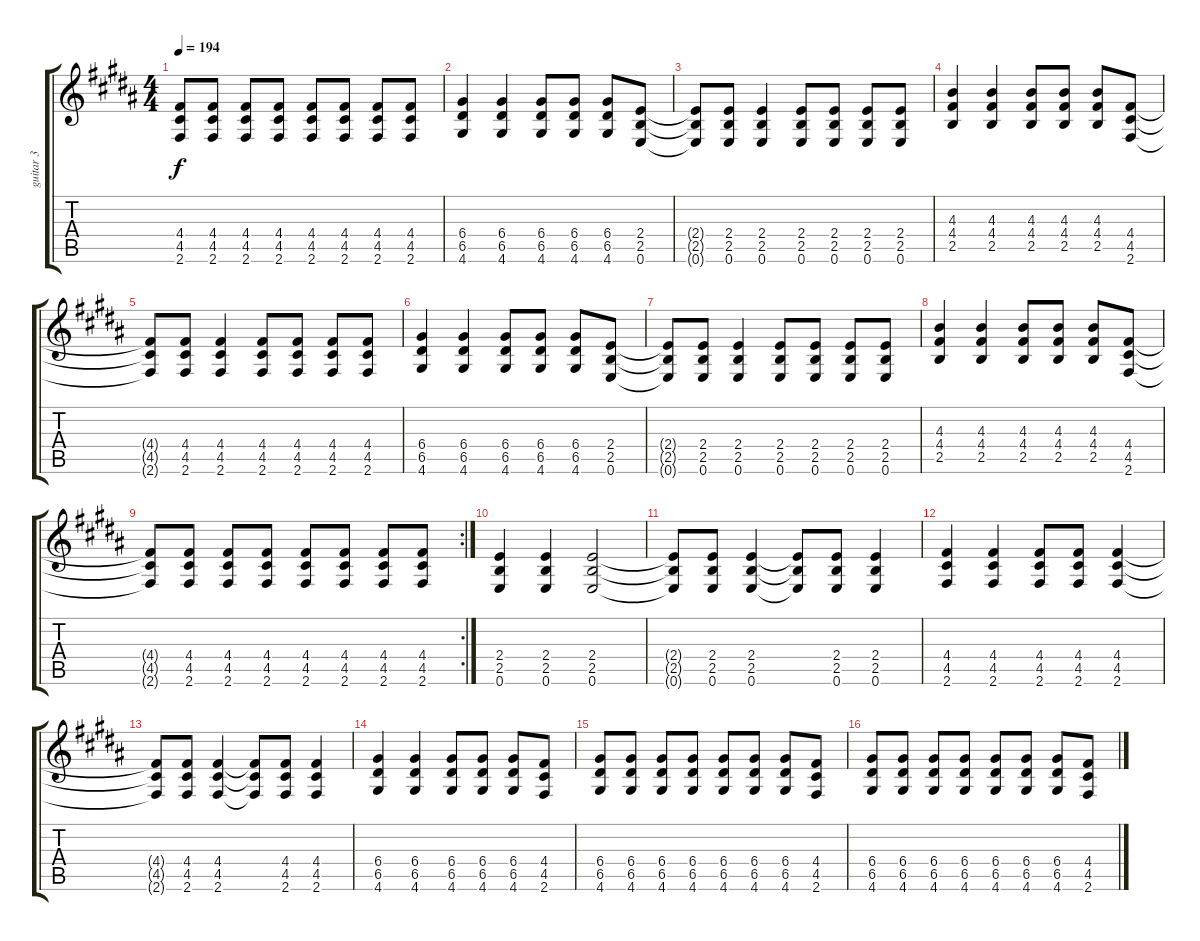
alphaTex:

\track ("guitar 3" "guitar 3") {instrument distortionguitar}
\staff {score tabs}
\tuning (E4 B3 G3 D3 A2 E2) {hide}
\ts (4 4)
\tempo 194
\clef g2
\ks b
(4.4{t} 4.5{t} 2.6{t}).8{dy f} (4.4 4.5 2.6).8 (4.4 4.5 2.6).8 (4.4 4.5 2.6).8 (4.4 4.5 2.6).8 (4.4 4.5 2.6).8 (4.4 4.5 2.6).8 (4.4 4.5 2.6).8 |
(6.4 6.5 4.6).4 (6.4 6.5 4.6).4 (6.4 6.5 4.6).8 (6.4 6.5 4.6).8 (6.4 6.5 4.6).8 (2.4 2.5 0.6).8 |
(2.4{t} 2.5{t} 0.6{t}).8 (2.4 2.5 0.6).8 (2.4 2.5 0.6).4 (2.4 2.5 0.6).8 (2.4 2.5 0.6).8 (2.4 2.5 0.6).8 (2.4 2.5 0.6).8 |
(4.3 4.4 2.5).4 (4.3 4.4 2.5).4 (4.3 4.4 2.5).8 (4.3 4.4 2.5).8 (4.3 4.4 2.5).8 (4.4 4.5 2.6).8 |
(4.4{t} 4.5{t} 2.6{t}).8 (4.4 4.5 2.6).8 (4.4 4.5 2.6).4 (4.4 4.5 2.6).8 (4.4 4.5 2.6).8 (4.4 4.5 2.6).8 (4.4 4.5 2.6).8 |
(6.4 6.5 4.6).4 (6.4 6.5 4.6).4 (6.4 6.5 4.6).8 (6.4 6.5 4.6).8 (6.4 6.5 4.6).8 (2.4 2.5 0.6).8 |
(2.4{t} 2.5{t} 0.6{t}).8 (2.4 2.5 0.6).8 (2.4 2.5 0.6).4 (2.4 2.5 0.6).8 (2.4 2.5 0.6).8 (2.4 2.5 0.6).8 (2.4 2.5 0.6).8 |
(4.3 4.4 2.5).4 (4.3 4.4 2.5).4 (4.3 4.4 2.5).8 (4.3 4.4 2.5).8 (4.3 4.4 2.5).8 (4.4 4.5 2.6).8 |
\rc 2
(4.4{t} 4.5{t} 2.6{t}).8 (4.4 4.5 2.6).8 (4.4 4.5 2.6).8 (4.4 4.5 2.6).8 (4.4 4.5 2.6).8 (4.4 4.5 2.6).8 (4.4 4.5 2.6).8 (4.4 4.5 2.6).8 |
(2.4 2.5 0.6).4 (2.4 2.5 0.6).4 (2.4 2.5 0.6).2 |
(2.4{t} 2.5{t} 0.6{t}).8 (2.4 2.5 0.6).8 (2.4 2.5 0.6).4 (2.4{t} 2.5{t} 0.6{t}).8 (2.4 2.5 0.6).8 (2.4 2.5 0.6).4 |
(4.4 4.5 2.6).4 (4.4 4.5 2.6).4 (4.4 4.5 2.6).8 (4.4 4.5 2.6).8 (4.4 4.5 2.6).4 |
(4.4{t} 4.5{t} 2.6{t}).8 (4.4 4.5 2.6).8 (4.4 4.5 2.6).4 (4.4{t} 4.5{t} 2.6{t}).8 (4.4 4.5 2.6).8 (4.4 4.5 2.6).4 |
(6.4 6.5 4.6).4 (6.4 6.5 4.6).4 (6.4 6.5 4.6).8 (6.4 6.5 4.6).8 (6.4 6.5 4.6).8 (4.4 4.5 2.6).8 |
(6.4 6.5 4.6).8 (6.4 6.5 4.6).8 (6.4 6.5 4.6).8 (6.4 6.5 4.6).8 (6.4 6.5 4.6).8 (6.4 6.5 4.6).8 (6.4 6.5 4.6).8 (4.4 4.5 2.6).8 |
(6.4 6.5 4.6).8 (6.4 6.5 4.6).8 (6.4 6.5 4.6).8 (6.4 6.5 4.6).8 (6.4 6.5 4.6).8 (6.4 6.5 4.6).8 (6.4 6.5 4.6).8 (4.4 4.5 2.6).8
